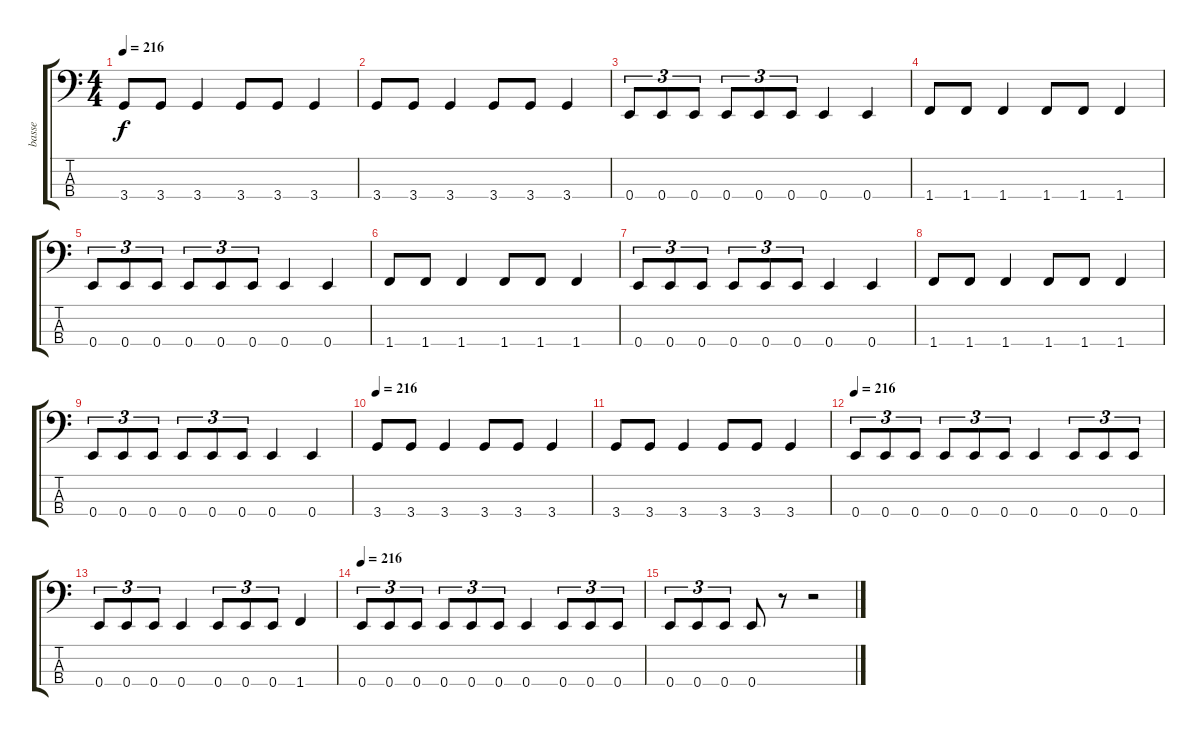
\track ("basse" "basse") {instrument electricbasspick}
\staff {score tabs}
\tuning (G2 D2 A1 E1) {hide}
\ts (4 4)
\tempo 216
\clef f4
\ks c
3.4.8{dy f} 3.4.8 3.4.4 3.4.8 3.4.8 3.4.4 |
3.4.8 3.4.8 3.4.4 3.4.8 3.4.8 3.4.4 |
0.4.8{tu (3 2)} 0.4.8{tu (3 2)} 0.4.8{tu (3 2)} 0.4.8{tu (3 2)} 0.4.8{tu (3 2)} 0.4.8{tu (3 2)} 0.4.4 0.4.4 |
1.4.8 1.4.8 1.4.4 1.4.8 1.4.8 1.4.4 |
0.4.8{tu (3 2)} 0.4.8{tu (3 2)} 0.4.8{tu (3 2)} 0.4.8{tu (3 2)} 0.4.8{tu (3 2)} 0.4.8{tu (3 2)} 0.4.4 0.4.4 |
1.4.8 1.4.8 1.4.4 1.4.8 1.4.8 1.4.4 |
0.4.8{tu (3 2)} 0.4.8{tu (3 2)} 0.4.8{tu (3 2)} 0.4.8{tu (3 2)} 0.4.8{tu (3 2)} 0.4.8{tu (3 2)} 0.4.4 0.4.4 |
1.4.8 1.4.8 1.4.4 1.4.8 1.4.8 1.4.4 |
0.4.8{tu (3 2)} 0.4.8{tu (3 2)} 0.4.8{tu (3 2)} 0.4.8{tu (3 2)} 0.4.8{tu (3 2)} 0.4.8{tu (3 2)} 0.4.4 0.4.4 |
\tempo 216
3.4.8 3.4.8 3.4.4 3.4.8 3.4.8 3.4.4 |
3.4.8 3.4.8 3.4.4 3.4.8 3.4.8 3.4.4 |
\tempo 216
0.4.8{tu (3 2)} 0.4.8{tu (3 2)} 0.4.8{tu (3 2)} 0.4.8{tu (3 2)} 0.4.8{tu (3 2)} 0.4.8{tu (3 2)} 0.4.4 0.4.8{tu (3 2)} 0.4.8{tu (3 2)} 0.4.8{tu (3 2)} |
0.4.8{tu (3 2)} 0.4.8{tu (3 2)} 0.4.8{tu (3 2)} 0.4.4 0.4.8{tu (3 2)} 0.4.8{tu (3 2)} 0.4.8{tu (3 2)} 1.4.4 |
\tempo 216
0.4.8{tu (3 2)} 0.4.8{tu (3 2)} 0.4.8{tu (3 2)} 0.4.8{tu (3 2)} 0.4.8{tu (3 2)} 0.4.8{tu (3 2)} 0.4.4 0.4.8{tu (3 2)} 0.4.8{tu (3 2)} 0.4.8{tu (3 2)} |
0.4.8{tu (3 2)} 0.4.8{tu (3 2)} 0.4.8{tu (3 2)} 0.4.8 r.8 r.2
